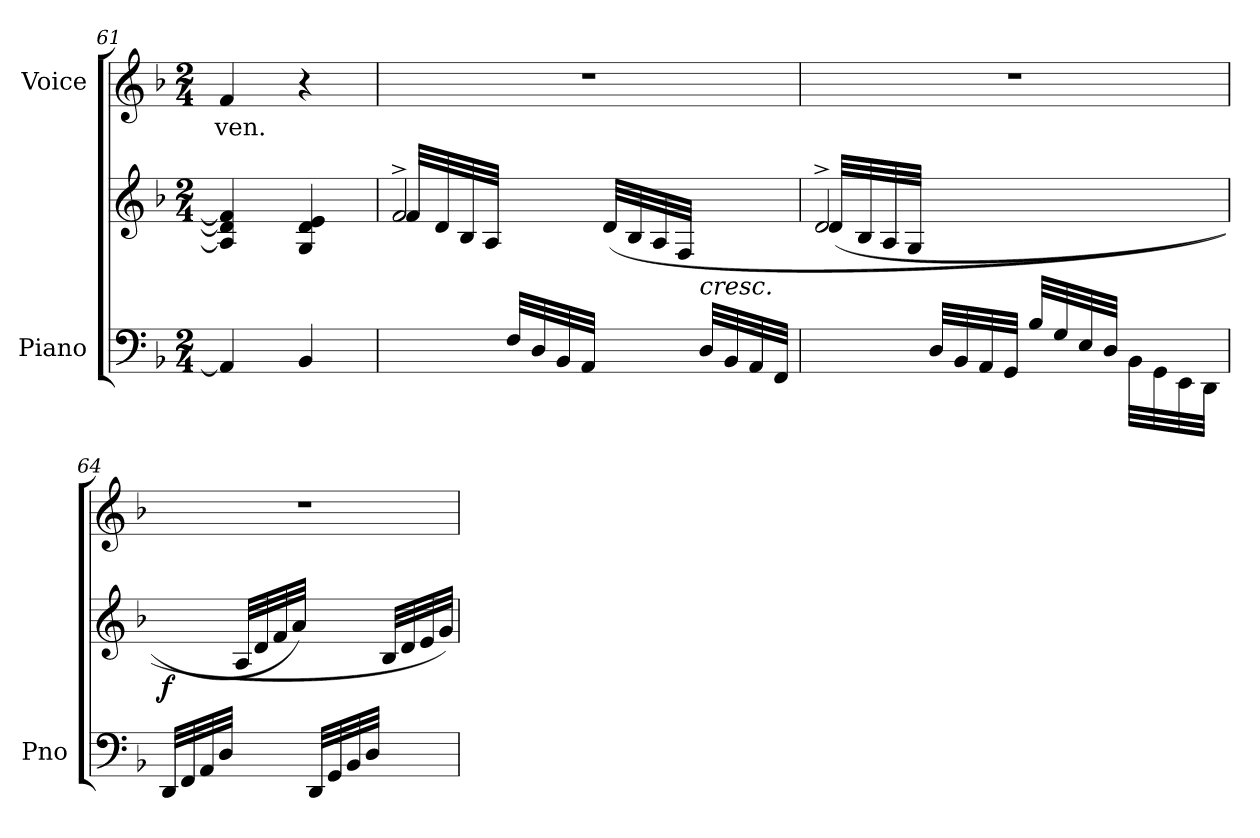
**kern	**kern	**dynam	**kern	**text
*part2	*part2	*part2	*part1	*part1
*staff3	*staff2	*staff2/3	*staff1	*staff1
*I"Piano	*	*	*I"Voice	*
*I'Pno	*	*	*	*
*clefF4	*clefG2	*	*clefG2	*
*k[b-]	*k[b-]	*	*k[b-]	*
*M2/4	*M2/4	*	*M2/4	*
=61	=61	=61	=61	=61
4AA/]	4A/] 4d/] 4f/]	.	4f/	-ven.
4BB-/	4G/ 4d/ 4e/	.	4r	.
=62	=62	=62	=62	=62
*	*^	*	*	*
8ryy	2f^/	(32f/LLL	.	2r	.
.	.	32d/	.	.	.
.	.	32B-/	.	.	.
.	.	32A/JJJ	.	.	.
32F/LLL	.	8ryy	.	.	.
32D/	.	.	.	.	.
32BB-/	.	.	.	.	.
32AA/JJJ)	.	.	.	.	.
8ryy	.	(32d/LLL	.	.	.
.	.	32B-/	.	.	.
.	.	32A/	.	.	.
.	.	32F/JJJ	.	.	.
!LO:TX:a:i:t=cresc.	!	!	!	!	!
32D/LLL	.	8ryy	.	.	.
32BB-/	.	.	.	.	.
32AA/	.	.	.	.	.
32FF/JJJ)	.	.	.	.	.
=63	=63	=63	=63	=63	=63
8ryy	2d^/	(32d/LLL	.	2r	.
.	.	32B-/	.	.	.
.	.	32A/	.	.	.
.	.	32G/JJJ	.	.	.
32D/LLL	.	4.ryy	.	.	.
32BB-/	.	.	.	.	.
32AA/	.	.	.	.	.
32GG/JJJ)	.	.	.	.	.
32B-/LLL	.	.	.	.	.
32G/	.	.	.	.	.
32E/	.	.	.	.	.
32D/JJJ	.	.	.	.	.
32BB-\LLL	.	.	.	.	.
32GG\	.	.	.	.	.
32EE\	.	.	.	.	.
32DD\JJJ	.	.	.	.	.
=64	=64	=64	=64	=64	=64
!	!	!	!LO:DY:b	!	!
(32DD/LLL	2ryy	8ryy	f	2r	.
32FF/	.	.	.	.	.
32AA/	.	.	.	.	.
32D/JJJ	.	.	.	.	.
8ryy	.	32A/LLL	.	.	.
.	.	32d/	.	.	.
.	.	32f/	.	.	.
.	.	32a/JJJ)	.	.	.
(32DD/LLL	.	8ryy	.	.	.
32GG/	.	.	.	.	.
32BB-/	.	.	.	.	.
32D/JJJ	.	.	.	.	.
8ryy	.	32B-/LLL	.	.	.
.	.	32d/	.	.	.
.	.	32e/	.	.	.
.	.	32g/JJJ)	.	.	.
*	*v	*v	*	*	*
=	=	=	=	=
*-	*-	*-	*-	*-
